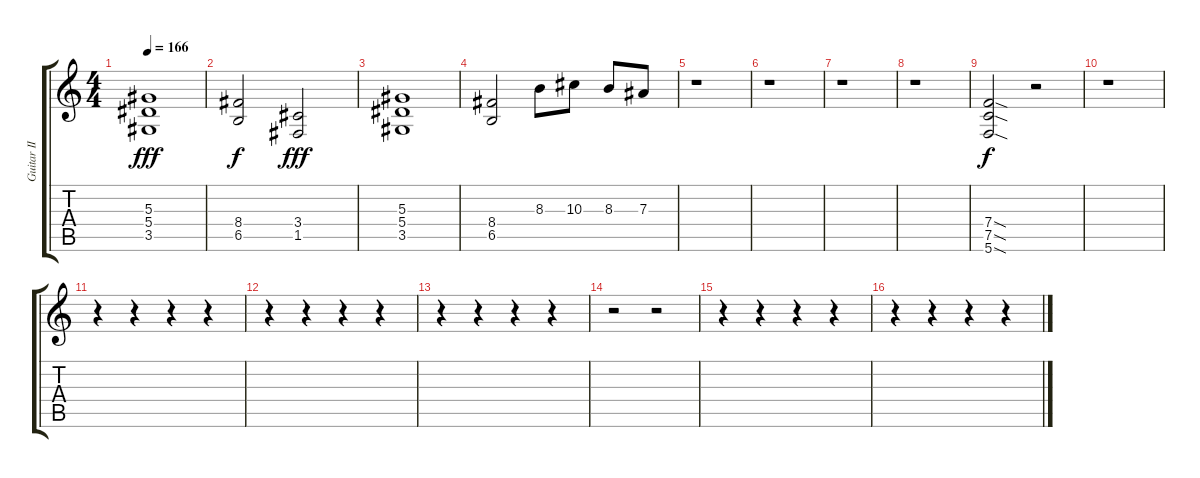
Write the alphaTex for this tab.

\track ("Guitar II" "Guitar II") {instrument distortionguitar}
\staff {score tabs}
\tuning (C4 G3 Eb3 Bb2 F2 C2) {hide}
\ts (4 4)
\tempo 166
\clef g2
\ks c
(5.3 5.4 3.5).1{dy fff} |
(8.4 6.5).2{dy f} (3.4 1.5).2{dy fff} |
(5.3 5.4 3.5).1 |
(8.4 6.5).2 8.3.8 10.3.8 8.3.8 7.3.8 |
r.1 |
r.1 |
r.1 |
r.1 |
(7.4{sod} 7.5{sod} 5.6{sod}).2{dy f} r.2 |
r.1 |
r.4 r.4 r.4 r.4 |
r.4 r.4 r.4 r.4 |
r.4 r.4 r.4 r.4 |
r.2 r.2 |
r.4 r.4 r.4 r.4 |
r.4 r.4 r.4 r.4
